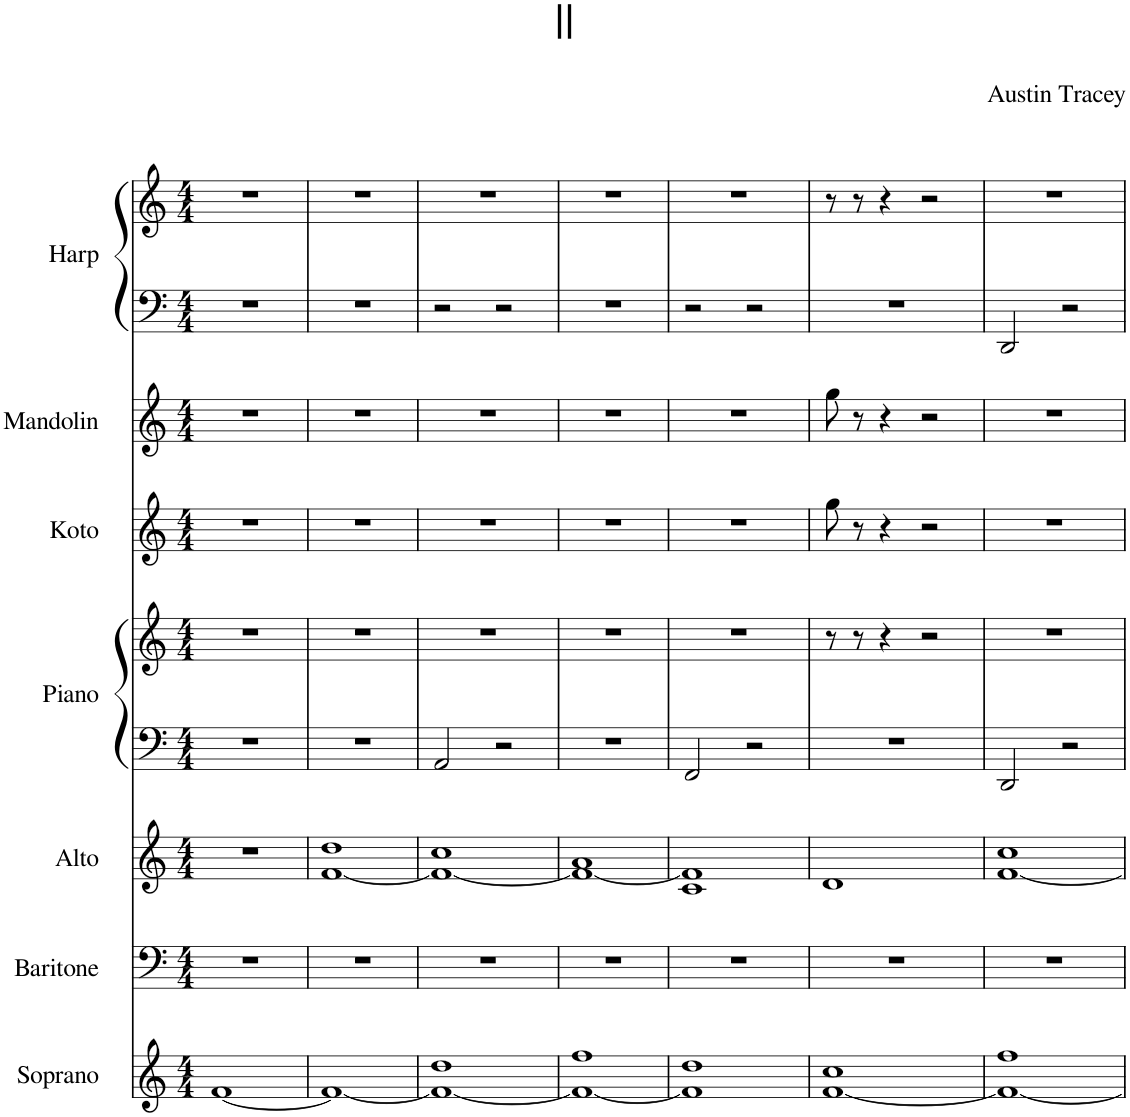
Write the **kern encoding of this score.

**kern	**kern	**kern	**kern	**kern	**kern	**kern	**kern	**kern
*part7	*part6	*part5	*part4	*part4	*part3	*part2	*part1	*part1
*staff9	*staff8	*staff7	*staff6	*staff5	*staff4	*staff3	*staff2	*staff1
*I"Soprano	*I"Baritone	*I"Alto	*I"Piano	*	*I"Koto	*I"Mandolin	*I"Harp	*
*I'S.	*I'Bar.	*I'A.	*I'Pno.	*	*I'Ko.	*I'Mdn.	*I'Hrp.	*
*clefG2	*clefF4	*clefG2	*clefF4	*clefG2	*clefG2	*clefG2	*clefF4	*clefG2
*k[]	*k[]	*k[]	*k[]	*k[]	*k[]	*k[]	*k[]	*k[]
*M4/4	*M4/4	*M4/4	*M4/4	*M4/4	*M4/4	*M4/4	*M4/4	*M4/4
=1	=1	=1	=1	=1	=1	=1	=1	=1
[1f	1r	1r	1r	1r	1r	1r	1r	1r
=2	=2	=2	=2	=2	=2	=2	=2	=2
1f_	1r	[1f 1dd	1r	1r	1r	1r	1r	1r
=3	=3	=3	=3	=3	=3	=3	=3	=3
1f_ 1dd	1r	1f_ 1cc	2AA/	1r	1r	1r	2r	1r
.	.	.	2r	.	.	.	2r	.
=4	=4	=4	=4	=4	=4	=4	=4	=4
1f_ 1ff	1r	1f_ 1a	1r	1r	1r	1r	1r	1r
=5	=5	=5	=5	=5	=5	=5	=5	=5
1f] 1dd	1r	1c 1f]	2FF/	1r	1r	1r	2r	1r
.	.	.	2r	.	.	.	2r	.
=6	=6	=6	=6	=6	=6	=6	=6	=6
[1f 1cc	1r	1d	1r	8r	8gg\	8gg\	1r	8r
.	.	.	.	8r	8r	8r	.	8r
.	.	.	.	4r	4r	4r	.	4r
.	.	.	.	2r	2r	2r	.	2r
=7	=7	=7	=7	=7	=7	=7	=7	=7
1f_ 1ff	1r	[1f 1cc	2DD/	1r	1r	1r	2DD/	1r
.	.	.	2r	.	.	.	2r	.
=	=	=	=	=	=	=	=	=
*-	*-	*-	*-	*-	*-	*-	*-	*-
